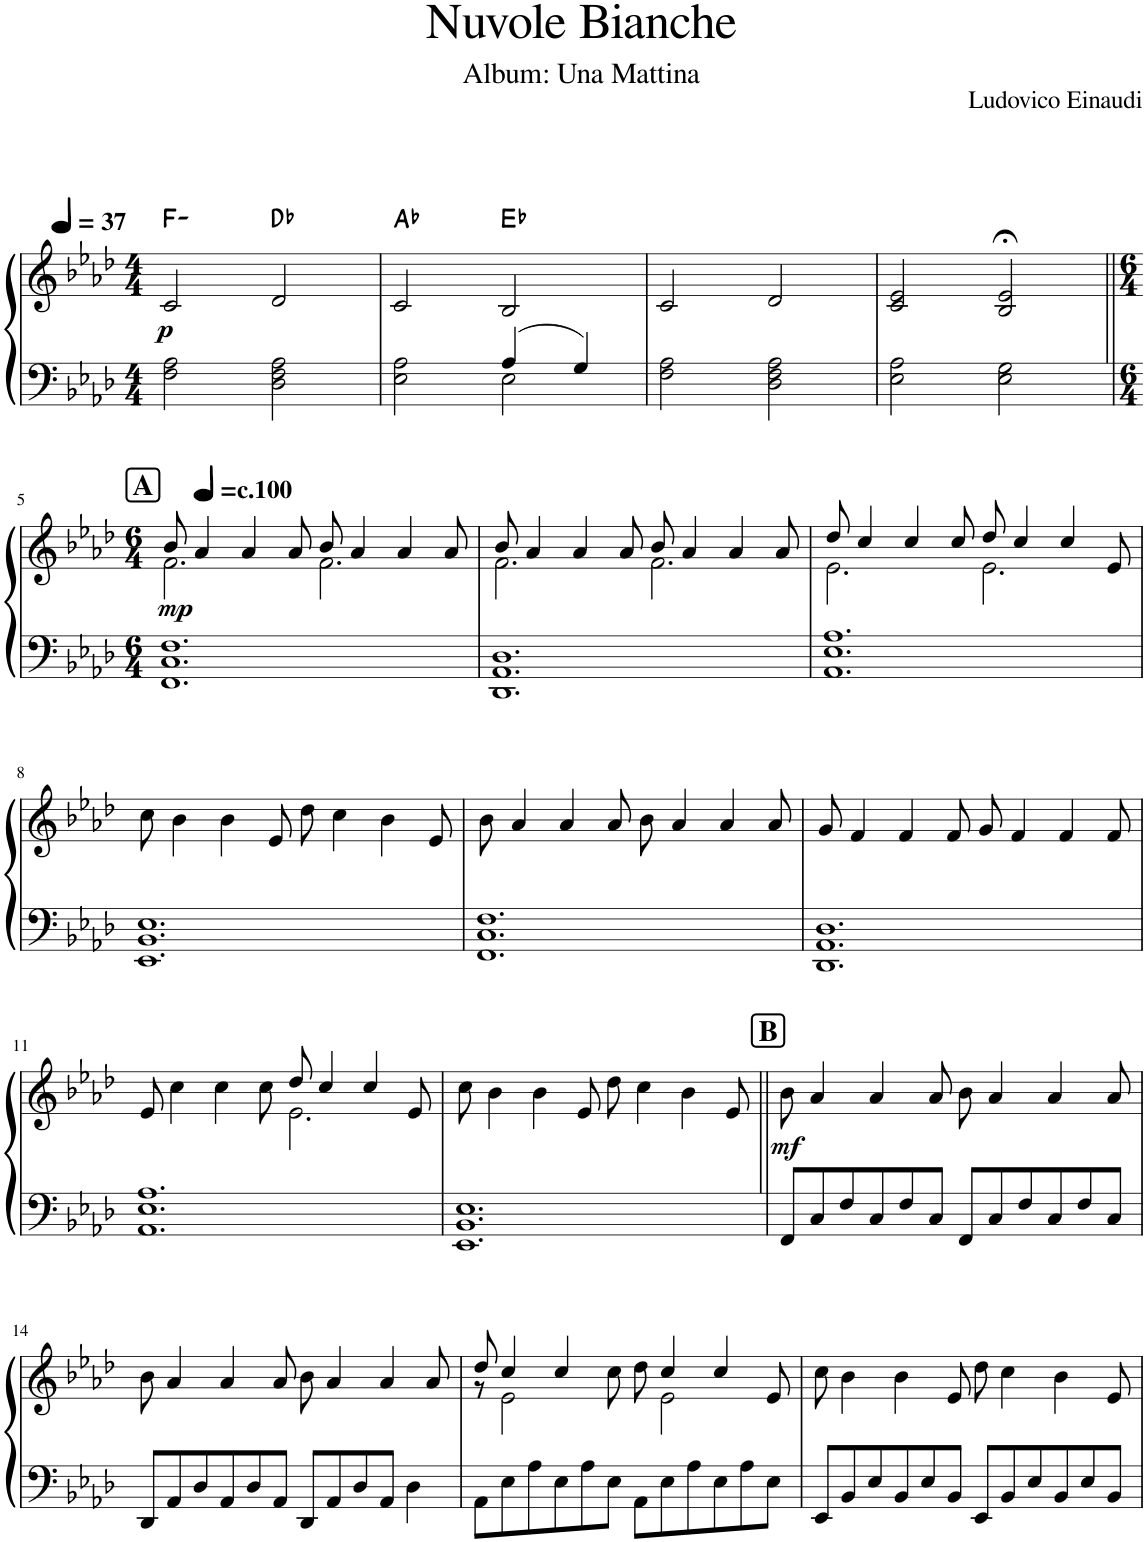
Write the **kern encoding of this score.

**kern	**kern	**dynam	**harte
*part1	*part1	*part1	*part1
*staff2	*staff1	*staff1/2	*
*I"Piano	*	*	*
*I'Pno.	*	*	*
*clefF4	*clefG2	*	*
*k[b-e-a-d-]	*k[b-e-a-d-]	*	*
*M4/4	*M4/4	*	*
*MM37	*MM37	*	*
=1	=1	=1	=1
!	!	!LO:DY:b	!
2F\ 2A-\	2c/	p	F:min
2D-\ 2F\ 2A-\	2d-/	.	Db:maj
=2	=2	=2	=2
*^	*	*	*
2E-\ 2A-\	2ryy	2c/	.	Ab:maj
4A-/	2E-\	2B-/	.	Eb:maj
4G/	.	.	.	.
*v	*v	*	*	*
=3	=3	=3	=3
2F\ 2A-\	2c/	.	.
2D-\ 2F\ 2A-\	2d-/	.	.
=4	=4	=4	=4
2E-\ 2A-\	2c/ 2e-/	.	.
2E-\ 2G\	2B-/;< 2e-/;<	.	.
!!LO:LB:g=z
=5||	=5||	=5||	=5||
!!LO:REH:place=s1:a:B:cj:fs=14:t=A
*M6/4	*M6/4	*	*
*	*^	*	*
!	!LO:TX:a:B:t=c.100	!	!	!
!	!	!	!LO:DY:b	!
1.FF 1.C 1.F	8b-/	2.f\	mp	.
.	4a-/	.	.	.
.	4a-/	.	.	.
.	8a-/	.	.	.
.	8b-/	2.f\	.	.
.	4a-/	.	.	.
.	4a-/	.	.	.
.	8a-/	.	.	.
=6	=6	=6	=6	=6
1.DD- 1.AA- 1.D-	8b-/	2.f\	.	.
.	4a-/	.	.	.
.	4a-/	.	.	.
.	8a-/	.	.	.
.	8b-/	2.f\	.	.
.	4a-/	.	.	.
.	4a-/	.	.	.
.	8a-/	.	.	.
=7	=7	=7	=7	=7
1.AA- 1.E- 1.A-	8dd-/	2.e-\	.	.
.	4cc/	.	.	.
.	4cc/	.	.	.
.	8cc/	.	.	.
.	8dd-/	2.e-\	.	.
.	4cc/	.	.	.
.	4cc/	.	.	.
.	8e-/	.	.	.
*	*v	*v	*	*
!!LO:LB:g=z
=8	=8	=8	=8
1.EE- 1.BB- 1.E-	8cc\	.	.
.	4b-\	.	.
.	4b-\	.	.
.	8e-/	.	.
.	8dd-\	.	.
.	4cc\	.	.
.	4b-\	.	.
.	8e-/	.	.
=9	=9	=9	=9
1.FF 1.C 1.F	8b-\	.	.
.	4a-/	.	.
.	4a-/	.	.
.	8a-/	.	.
.	8b-\	.	.
.	4a-/	.	.
.	4a-/	.	.
.	8a-/	.	.
=10	=10	=10	=10
1.DD- 1.AA- 1.D-	8g/	.	.
.	4f/	.	.
.	4f/	.	.
.	8f/	.	.
.	8g/	.	.
.	4f/	.	.
.	4f/	.	.
.	8f/	.	.
!!LO:LB:g=z
=11	=11	=11	=11
*	*^	*	*
1.AA- 1.E- 1.A-	8e-/	2.ryy	.	.
.	4cc\	.	.	.
.	4cc\	.	.	.
.	8cc\	.	.	.
.	8dd-/	2.e-\	.	.
.	4cc/	.	.	.
.	4cc/	.	.	.
.	8e-/	.	.	.
*	*v	*v	*	*
=12	=12	=12	=12
1.EE- 1.BB- 1.E-	8cc\	.	.
.	4b-\	.	.
.	4b-\	.	.
.	8e-/	.	.
.	8dd-\	.	.
.	4cc\	.	.
.	4b-\	.	.
.	8e-/	.	.
!!LO:REH:place=s1:a:B:cj:fs=14:t=B
=13||	=13||	=13||	=13||
!	!	!LO:DY:b	!
8FF/L	8b-\	mf	.
8C/	4a-/	.	.
8F/	.	.	.
8C/	4a-/	.	.
8F/	.	.	.
8C/J	8a-/	.	.
8FF/L	8b-\	.	.
8C/	4a-/	.	.
8F/	.	.	.
8C/	4a-/	.	.
8F/	.	.	.
8C/J	8a-/	.	.
!!LO:LB:g=z
=14	=14	=14	=14
8DD-/L	8b-\	.	.
8AA-/	4a-/	.	.
8D-/	.	.	.
8AA-/	4a-/	.	.
8D-/	.	.	.
8AA-/J	8a-/	.	.
8DD-/L	8b-\	.	.
8AA-/	4a-/	.	.
8D-/	.	.	.
8AA-/J	4a-/	.	.
4D-\	.	.	.
.	8a-/	.	.
=15	=15	=15	=15
*	*^	*	*
8AA-\L	8dd-/	8r	.	.
8E-\	4cc/	2e-\	.	.
8A-\	.	.	.	.
8E-\	4cc/	.	.	.
8A-\	.	.	.	.
8E-\J	8cc\	4ryy	.	.
8AA-\L	8dd-\	.	.	.
8E-\	4cc/	2e-\	.	.
8A-\	.	.	.	.
8E-\	4cc/	.	.	.
8A-\	.	.	.	.
8E-\J	8e-/	8ryy	.	.
*	*v	*v	*	*
=16	=16	=16	=16
8EE-/L	8cc\	.	.
8BB-/	4b-\	.	.
8E-/	.	.	.
8BB-/	4b-\	.	.
8E-/	.	.	.
8BB-/J	8e-/	.	.
8EE-/L	8dd-\	.	.
8BB-/	4cc\	.	.
8E-/	.	.	.
8BB-/	4b-\	.	.
8E-/	.	.	.
8BB-/J	8e-/	.	.
=	=	=	=
*-	*-	*-	*-
